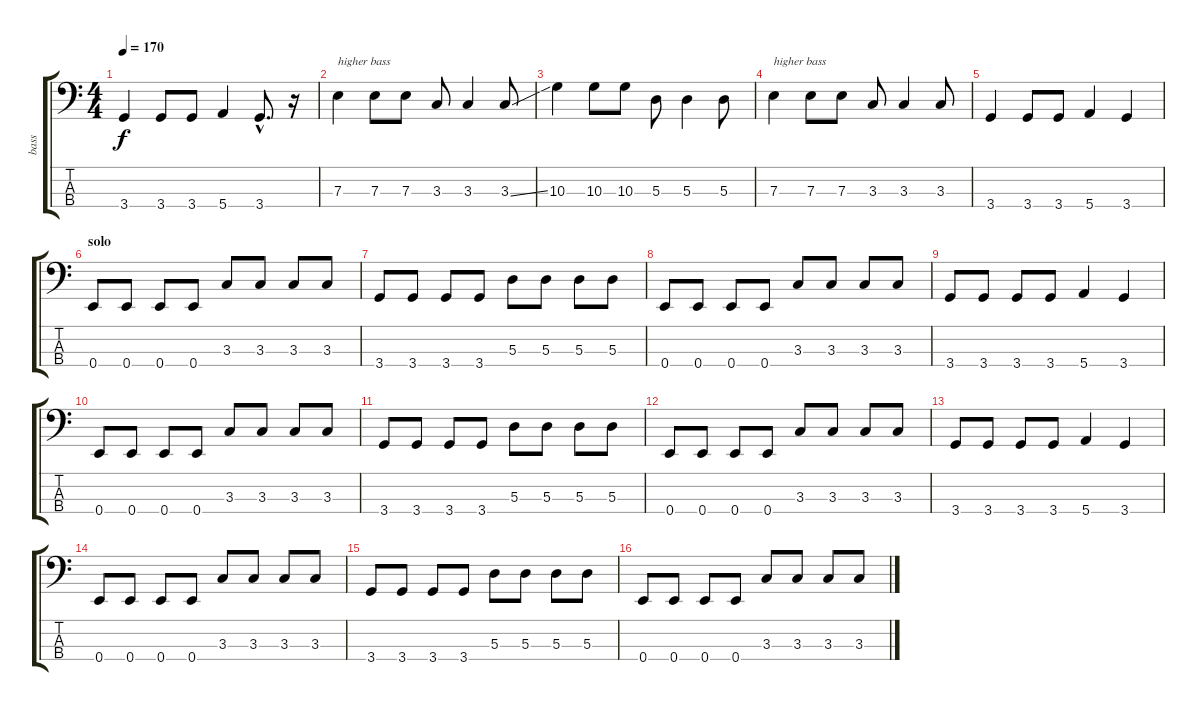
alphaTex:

\track ("bass" "bass") {instrument electricbassfinger}
\staff {score tabs}
\tuning (G2 D2 A1 E1) {hide}
\ts (4 4)
\tempo 170
\clef f4
\ks c
3.4.4{dy f} 3.4.8 3.4.8 5.4.4 3.4{hac}.8{d} r.16 |
7.3.4{txt "higher bass"} 7.3.8 7.3.8 3.3.8 3.3.4 3.3{ss}.8 |
10.3.4 10.3.8 10.3.8 5.3.8 5.3.4 5.3.8 |
7.3.4{txt "higher bass"} 7.3.8 7.3.8 3.3.8 3.3.4 3.3.8 |
3.4.4 3.4.8 3.4.8 5.4.4 3.4.4 |
\section ("" "solo")
0.4.8 0.4.8 0.4.8 0.4.8 3.3.8 3.3.8 3.3.8 3.3.8 |
3.4.8 3.4.8 3.4.8 3.4.8 5.3.8 5.3.8 5.3.8 5.3.8 |
0.4.8 0.4.8 0.4.8 0.4.8 3.3.8 3.3.8 3.3.8 3.3.8 |
3.4.8 3.4.8 3.4.8 3.4.8 5.4.4 3.4.4 |
0.4.8 0.4.8 0.4.8 0.4.8 3.3.8 3.3.8 3.3.8 3.3.8 |
3.4.8 3.4.8 3.4.8 3.4.8 5.3.8 5.3.8 5.3.8 5.3.8 |
0.4.8 0.4.8 0.4.8 0.4.8 3.3.8 3.3.8 3.3.8 3.3.8 |
3.4.8 3.4.8 3.4.8 3.4.8 5.4.4 3.4.4 |
0.4.8 0.4.8 0.4.8 0.4.8 3.3.8 3.3.8 3.3.8 3.3.8 |
3.4.8 3.4.8 3.4.8 3.4.8 5.3.8 5.3.8 5.3.8 5.3.8 |
0.4.8 0.4.8 0.4.8 0.4.8 3.3.8 3.3.8 3.3.8 3.3.8
